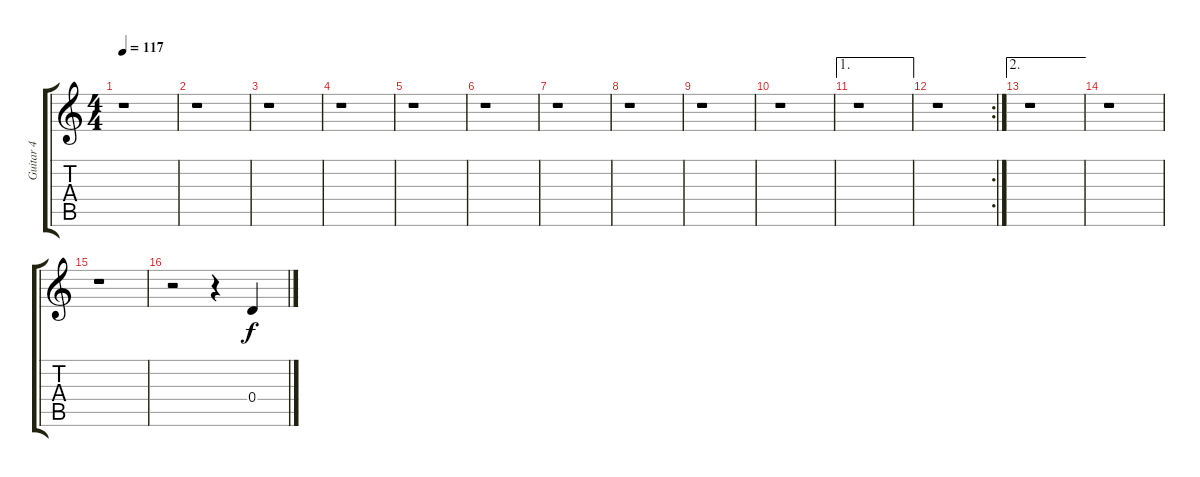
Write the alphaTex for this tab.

\track ("Guitar 4" "Guitar 4") {instrument acousticguitarsteel}
\staff {score tabs}
\tuning (E4 B3 G3 D3 A2 D2) {hide}
\ts (4 4)
\tempo 117
\clef g2
\ks c
r.1{dy f} |
r.1 |
r.1 |
r.1 |
r.1 |
r.1 |
r.1 |
r.1 |
r.1 |
r.1 |
\ae 1
r.1 |
\rc 2
r.1 |
\ae 2
r.1 |
r.1 |
r.1 |
r.2 r.4 0.4.4
